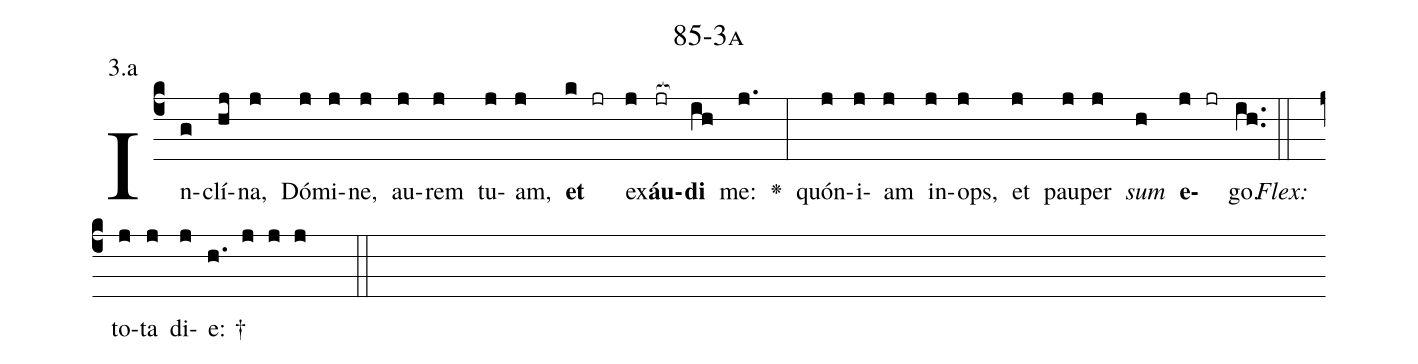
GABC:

name: 85-3a;
annotation: 3.a;
%%
(c4)In(g)clí(hj)na,(j) Dó(j)mi(j)ne,(j) au(j)rem(j) tu(j)am,(j) <b>et</b>(k jr) ex(j)<b>áu</b>(jr[ocb:1{])<b>di</b>(ih[ocb:0}]) me:(j.) <v>\greheightstar</v>(:) quón(j)i(j)am(j) in(j)ops,(j) et(j) pau(j)per(j) <i>sum</i>(h) <b>e</b>(j jr)go.(ih..) (::)
<i>Flex:</i>()  to(j)ta(j) di(j)e: †(h. j j j  ::)

%E(j) u(j) o(j) u(h) a(j) e.(ih..) (::)
